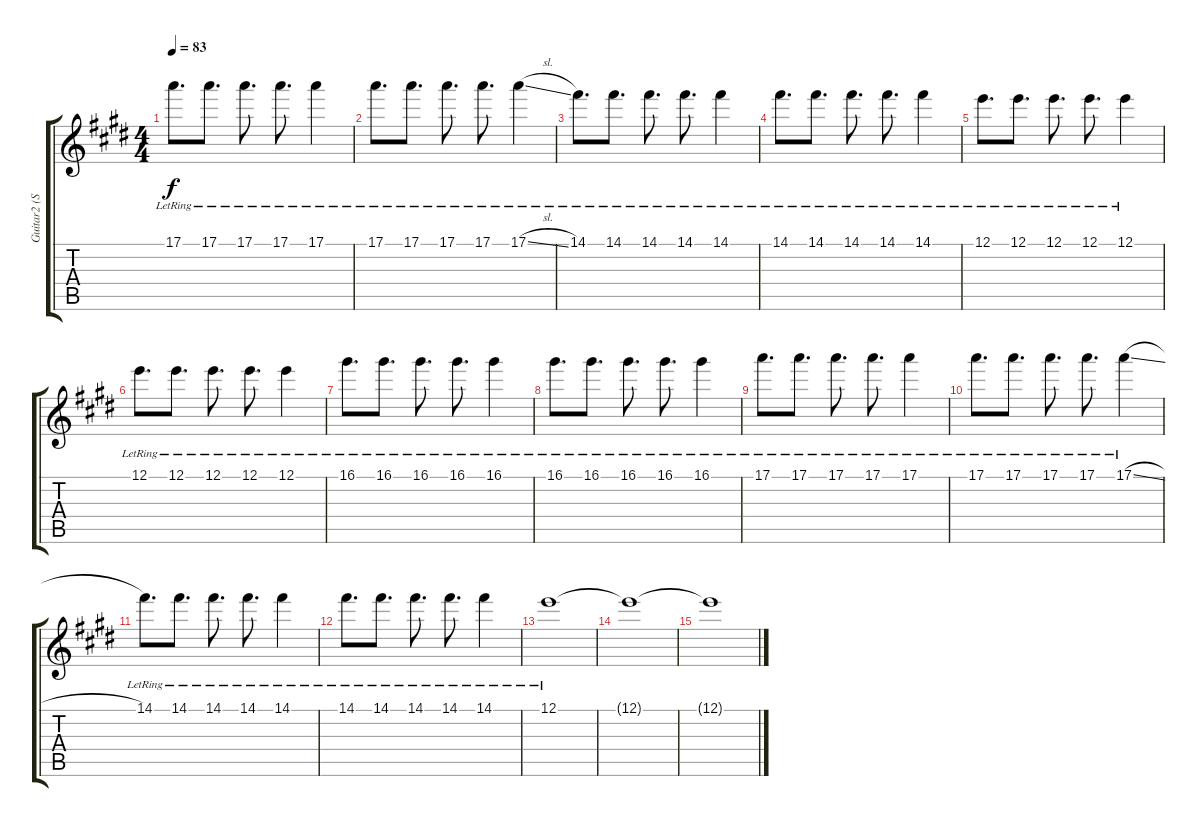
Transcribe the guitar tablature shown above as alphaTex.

\track ("Guitar2 (Stereo)" "Guitar2 (S") {instrument electricguitarclean}
\staff {score tabs}
\tuning (E4 B3 G3 D3 A2 E2) {hide}
\ts (4 4)
\tempo 83
\clef g2
\ks e
17.1{lr}.8{d dy f} 17.1{lr}.8{d} 17.1{lr}.8{d} 17.1{lr}.8{d} 17.1{lr}.4 |
17.1{lr}.8{d} 17.1{lr}.8{d} 17.1{lr}.8{d} 17.1{lr}.8{d} 17.1{sl lr}.4 |
14.1{lr}.8{d} 14.1{lr}.8{d} 14.1{lr}.8{d} 14.1{lr}.8{d} 14.1{lr}.4 |
14.1{lr}.8{d} 14.1{lr}.8{d} 14.1{lr}.8{d} 14.1{lr}.8{d} 14.1{lr}.4 |
12.1{lr}.8{d} 12.1{lr}.8{d} 12.1{lr}.8{d} 12.1{lr}.8{d} 12.1{lr}.4 |
12.1{lr}.8{d} 12.1{lr}.8{d} 12.1{lr}.8{d} 12.1{lr}.8{d} 12.1{lr}.4 |
16.1{lr}.8{d} 16.1{lr}.8{d} 16.1{lr}.8{d} 16.1{lr}.8{d} 16.1{lr}.4 |
16.1{lr}.8{d} 16.1{lr}.8{d} 16.1{lr}.8{d} 16.1{lr}.8{d} 16.1{lr}.4 |
17.1{lr}.8{d} 17.1{lr}.8{d} 17.1{lr}.8{d} 17.1{lr}.8{d} 17.1{lr}.4 |
17.1{lr}.8{d} 17.1{lr}.8{d} 17.1{lr}.8{d} 17.1{lr}.8{d} 17.1{sl lr}.4 |
14.1{lr}.8{d} 14.1{lr}.8{d} 14.1{lr}.8{d} 14.1{lr}.8{d} 14.1{lr}.4 |
14.1{lr}.8{d} 14.1{lr}.8{d} 14.1{lr}.8{d} 14.1{lr}.8{d} 14.1{lr}.4 |
12.1{lr}.1 |
12.1{t}.1 |
12.1{t}.1
